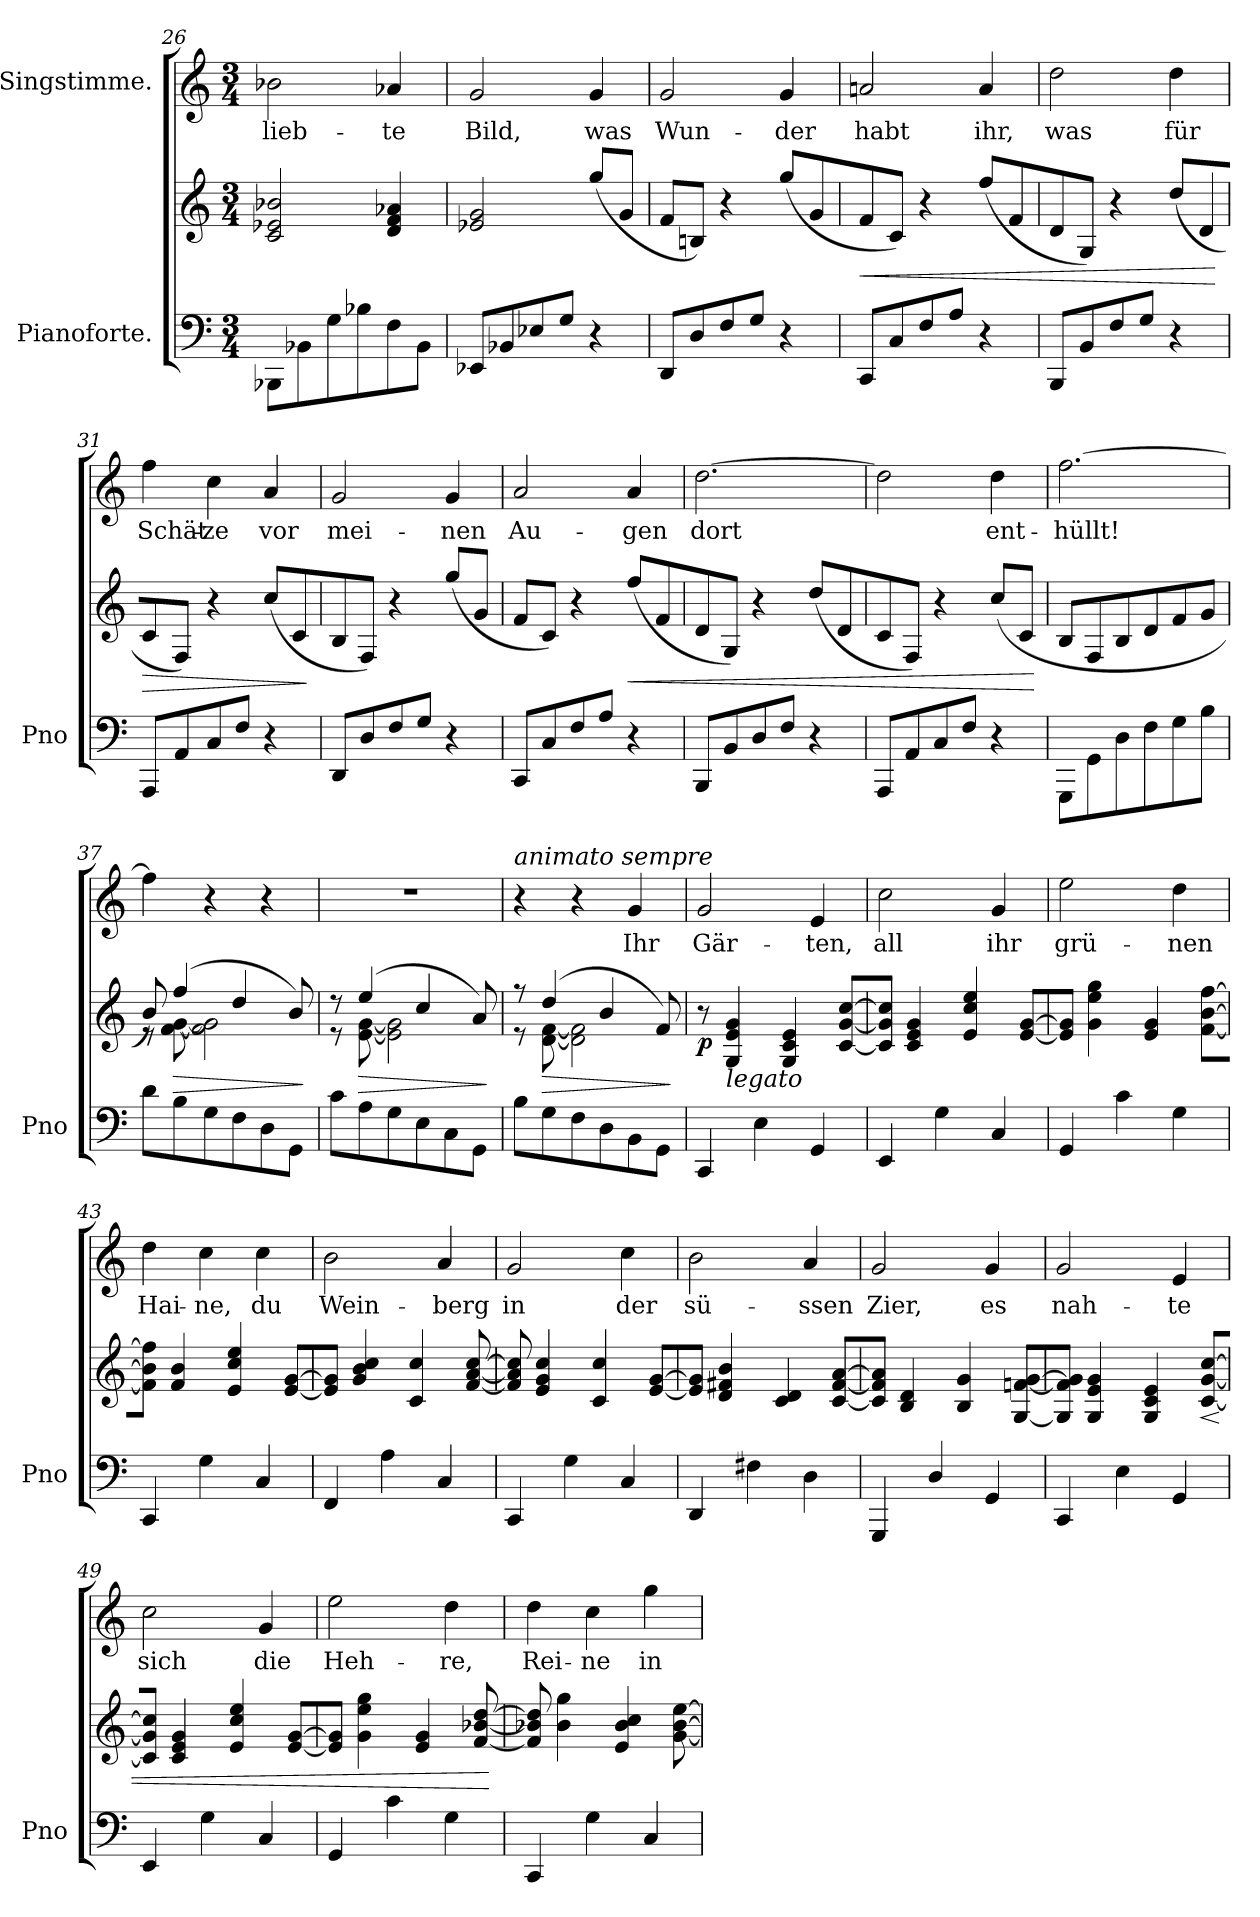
**kern	**kern	**dynam	**kern	**text
*part2	*part2	*part2	*part1	*part1
*staff3	*staff2	*staff2/3	*staff1	*staff1
*I"Pianoforte.	*	*	*I"Singstimme.	*
*I'Pno	*	*	*	*
*clefF4	*clefG2	*	*clefG2	*
*k[]	*k[]	*	*k[]	*
*M3/4	*M3/4	*	*M3/4	*
=26	=26	=26	=26	=26
!	!	!	!	!LO:LY:b
8BBB-X\L	2c/ 2e-X/ 2b-X/	.	2b-X\	-lieb-
8BB-X\	.	.	.	.
8G\	.	.	.	.
8B-X\	.	.	.	.
!	!	!	!	!LO:LY:b
8F\	4d/ 4f/ 4a-X/	.	4a-X/	-te
8BB-\J	.	.	.	.
=27	=27	=27	=27	=27
!	!	!	!	!LO:LY:b
8EE-X/L	2e-X/ 2g/	.	2g/	Bild,
8BB-X/	.	.	.	.
8E-X/	.	.	.	.
8G/J	.	.	.	.
!	!	!	!	!LO:LY:b
4r	(<8gg/L	.	4g/	was
.	8g/J	.	.	.
!!LO:PB:g=z
=28	=28	=28	=28	=28
!	!	!	!	!LO:LY:b
8DD/L	8f/L	.	2g/	Wun-
8D/	8Bn/J)	.	.	.
8F/	4r	.	.	.
8G/J	.	.	.	.
!	!	!	!	!LO:LY:b
4r	(<8gg/L	.	4g/	-der
.	8g/	.	.	.
=29	=29	=29	=29	=29
!	!	!LO:HP:b	!	!LO:LY:b
8CC/L	8f/	<	2an/	habt
8C/	8c/J)	.	.	.
8F/	4r	.	.	.
8A/J	.	.	.	.
!	!	!	!	!LO:LY:b
4r	(<8ff/L	.	4a/	ihr,
.	8f/	.	.	.
=30	=30	=30	=30	=30
!	!	!	!	!LO:LY:b
8BBB/L	8d/	.	2dd\	was
8BB/	8G/J)	.	.	.
8F/	4r	.	.	.
8G/J	.	.	.	.
!	!	!	!	!LO:LY:b
4r	(<8dd/L	.	4dd\	für
.	8d/	.	.	.
.	.	[	.	.
=31	=31	=31	=31	=31
!	!	!LO:HP:b	!	!LO:LY:b
8AAA/L	8c/	>	4ff\	Schät-
8AA/	8F/J)	.	.	.
!	!	!	!	!LO:LY:b
8C/	4r	.	4cc\	-ze
8F/J	.	.	.	.
!	!	!	!	!LO:LY:b
4r	(<8cc/L	.	4a/	vor
.	8c/	.	.	.
.	.	]	.	.
=32	=32	=32	=32	=32
!	!	!	!	!LO:LY:b
8DD/L	8B/	.	2g/	mei-
8D/	8F/J)	.	.	.
8F/	4r	.	.	.
8G/J	.	.	.	.
!	!	!	!	!LO:LY:b
4r	(<8gg/L	.	4g/	-nen
.	8g/J	.	.	.
!!LO:LB:g=z
=33	=33	=33	=33	=33
!	!	!	!	!LO:LY:b
8CC/L	8f/L	.	2a/	Au-
8C/	8c/J)	.	.	.
8F/	4r	.	.	.
8A/J	.	.	.	.
!	!	!LO:HP:b	!	!LO:LY:b
4r	(<8ff/L	<	4a/	-gen
.	8f/	.	.	.
=34	=34	=34	=34	=34
!	!	!	!	!LO:LY:b
8BBB/L	8d/	.	[2.dd\	dort
8BB/	8G/J)	.	.	.
8D/	4r	.	.	.
8F/J	.	.	.	.
4r	(<8dd/L	.	.	.
.	8d/	.	.	.
=35	=35	=35	=35	=35
8AAA/L	8c/	.	2dd\]	.
8AA/	8F/J)	.	.	.
8C/	4r	.	.	.
8F/J	.	.	.	.
!	!	!	!	!LO:LY:b
4r	(>8cc/L	.	4dd\	ent-
.	8c/J	.	.	.
.	.	[	.	.
=36	=36	=36	=36	=36
!	!	!	!	!LO:LY:b
8GGG\L	8B/L	.	[2.ff\	-hüllt!
8GG\	8F/	.	.	.
8D\	8B/	.	.	.
8F\	8d/	.	.	.
8G\	8f/	.	.	.
8B\J	8g/J	.	.	.
=37	=37	=37	=37	=37
*	*^	*	*	*
8d\L	8b/)	8r	.	4ff\]	.
!	!	!	!LO:HP:b	!	!
8B\	(>4ff/	[8f\ [8g\	>	.	.
8G\	.	2f\] 2g\]	.	4r	.
8F\	4dd/	.	.	.	.
8D\	.	.	.	4r	.
8GG\J	8b/)	.	.	.	.
*	*v	*v	*	*	*
.	.	]	.	.
=38	=38	=38	=38	=38
*	*^	*	*	*
8c\L	8r	8r	.	2.r	.
!	!	!	!LO:HP:b	!	!
8A\	(>4ee/	[8e\ [8g\	>	.	.
8G\	.	2e\] 2g\]	.	.	.
8E\	4cc/	.	.	.	.
8C\	.	.	.	.	.
8GG\J	8a/)	.	.	.	.
*	*v	*v	*	*	*
.	.	]	.	.
!!LO:LB:g=z
=39	=39	=39	=39	=39
*	*^	*	*	*
!	!	!	!	!LO:TX:a:i:t=animato sempre	!
8B\L	8r	8r	.	4r	.
!	!	!	!LO:HP:b	!	!
8G\	(>4dd/	[8d\ [8f\	>	.	.
8F\	.	2d\] 2f\]	.	4r	.
8D\	4b/	.	.	.	.
!	!	!	!	!	!LO:LY:b
8BB\	.	.	.	4g/	Ihr
8GG\J	8f/)	.	.	.	.
*	*v	*v	*	*	*
.	.	]	.	.
=40	=40	=40	=40	=40
!	!	!LO:DY:b	!	!LO:LY:b
4CC/	8r	p	2g/	Gär-
!	!LO:TX:b:i:t=legato	!	!	!
.	4G/ 4e/ 4g/	.	.	.
4E\	.	.	.	.
.	4G/ 4c/ 4e/	.	.	.
!	!	!	!	!LO:LY:b
4GG/	.	.	4e/	-ten,
.	[8c/ [8g/ [8cc/L	.	.	.
=41	=41	=41	=41	=41
!	!	!	!	!LO:LY:b
4EE/	8c/] 8g/] 8cc/]J	.	2cc\	all
.	4c/ 4e/ 4g/	.	.	.
4G\	.	.	.	.
.	4e/ 4cc/ 4ee/	.	.	.
!	!	!	!	!LO:LY:b
4C/	.	.	4g/	ihr
.	[8e/ [8g/L	.	.	.
=42	=42	=42	=42	=42
!	!	!	!	!LO:LY:b
4GG/	8e/] 8g/]J	.	2ee\	grü-
.	4g\ 4ee\ 4gg\	.	.	.
4c\	.	.	.	.
.	4e/ 4g/	.	.	.
!	!	!	!	!LO:LY:b
4G\	.	.	4dd\	-nen
.	[8f\ [8b\ [8ff\L	.	.	.
=43	=43	=43	=43	=43
!	!	!	!	!LO:LY:b
4CC/	8f\] 8b\] 8ff\]J	.	4dd\	Hai-
.	4f/ 4b/	.	.	.
!	!	!	!	!LO:LY:b
4G\	.	.	4cc\	ne,
.	4e/ 4cc/ 4ee/	.	.	.
!	!	!	!	!LO:LY:b
4C/	.	.	4cc\	du
.	[8e/ [8g/L	.	.	.
=44	=44	=44	=44	=44
!	!	!	!	!LO:LY:b
4FF/	8e/] 8g/]J	.	2b\	Wein-
.	4g/ 4b/ 4cc/	.	.	.
4A\	.	.	.	.
.	4c/ 4cc/	.	.	.
!	!	!	!	!LO:LY:b
4C/	.	.	4a/	-berg
.	[8f/ [8a/ [8cc/	.	.	.
!!LO:LB:g=z
=45	=45	=45	=45	=45
!	!	!	!	!LO:LY:b
4CC/	8f/] 8a/] 8cc/]	.	2g/	in
.	4e/ 4g/ 4cc/	.	.	.
4G\	.	.	.	.
.	4c/ 4cc/	.	.	.
!	!	!	!	!LO:LY:b
4C/	.	.	4cc\	der
.	[8e/ [8g/L	.	.	.
=46	=46	=46	=46	=46
!	!	!	!	!LO:LY:b
4DD/	8e/] 8g/]J	.	2b\	sü-
.	4d/ 4f#X/ 4b/	.	.	.
4F#X\	.	.	.	.
.	4c/ 4d/	.	.	.
!	!	!	!	!LO:LY:b
4D\	.	.	4a/	-ssen
.	[8c/ [8f#/ [8a/L	.	.	.
=47	=47	=47	=47	=47
!	!	!	!	!LO:LY:b
4GGG/	8c/] 8f#/] 8a/]J	.	2g/	Zier,
.	4B/ 4d/	.	.	.
4D/	.	.	.	.
.	4B/ 4g/	.	.	.
!	!	!	!	!LO:LY:b
4GG/	.	.	4g/	es
.	[8G/ [8fn/ [8g/L	.	.	.
=48	=48	=48	=48	=48
!	!	!	!	!LO:LY:b
4CC/	8G/] 8f/] 8g/]J	.	2g/	nah-
.	4G/ 4e/ 4g/	.	.	.
4E\	.	.	.	.
.	4G/ 4c/ 4e/	.	.	.
!	!	!	!	!LO:LY:b
4GG/	.	.	4e/	-te
!	!	!LO:HP:b	!	!
.	[8c/ [8g/ [8cc/L	<	.	.
=49	=49	=49	=49	=49
!	!	!	!	!LO:LY:b
4EE/	8c/] 8g/] 8cc/]J	.	2cc\	sich
.	4c/ 4e/ 4g/	.	.	.
4G\	.	.	.	.
.	4e/ 4cc/ 4ee/	.	.	.
!	!	!	!	!LO:LY:b
4C/	.	.	4g/	die
.	[8e/ [8g/L	.	.	.
=50	=50	=50	=50	=50
!	!	!	!	!LO:LY:b
4GG/	8e/] 8g/]J	.	2ee\	Heh-
.	4g\ 4ee\ 4gg\	.	.	.
4c\	.	.	.	.
.	4e/ 4g/	.	.	.
!	!	!	!	!LO:LY:b
4G\	.	.	4dd\	-re,
.	[8f/ [8b-X/ [8dd/	.	.	.
.	.	[	.	.
!!LO:PB:g=z
=51	=51	=51	=51	=51
!	!	!	!	!LO:LY:b
4CC/	8f/] 8b-X/] 8dd/]	.	4dd\	Rei-
.	4b-\ 4gg\	.	.	.
!	!	!	!	!LO:LY:b
4G\	.	.	4cc\	-ne
.	4e/ 4b-/ 4cc/	.	.	.
!	!	!	!	!LO:LY:b
4C/	.	.	4gg\	in
.	[8g\ [8b-\ [8ee\L	.	.	.
=	=	=	=	=
*-	*-	*-	*-	*-
